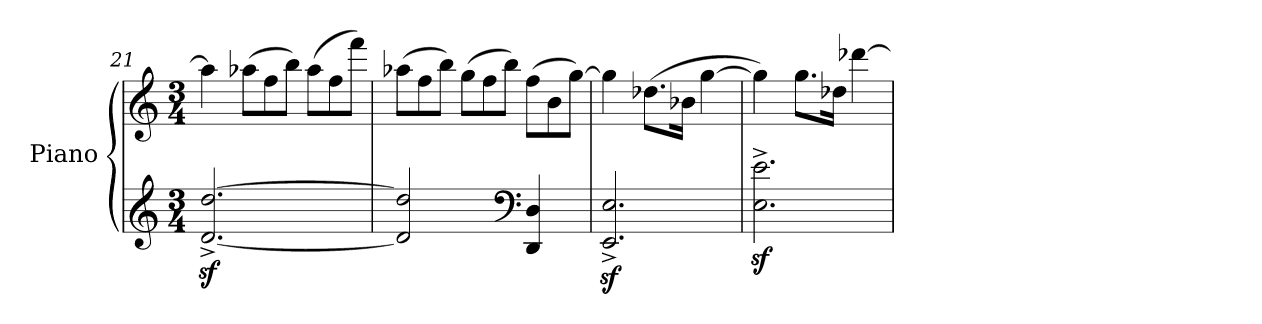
**kern	**kern
*part1	*part1
*staff2	*staff1
*I"Piano	*
*I'Pno.	*
!!LO:LB:g=z
*clefG2	*clefG2
*k[]	*k[]
*M3/4	*M3/4
=21	=21
[2.d/z<^ [2.dd/z<^	4aa-\]
*	*Xtuplet
.	(>12aa-X\L
.	12ff\
.	12bb\J)
.	(>12aa-\L
.	12ff\
.	12fff\J)
!!LO:PB:g=z
=22	=22
2d/] 2dd/]	(>12aa-X\L
.	12ff\
.	12bb\J)
.	(>12gg\L
.	12ff\
.	12bb\J)
*clefF4	*
4DD/ 4D/	(>12ff\L
.	12b\
.	[12gg\J)
=23	=23
2.EE/z<^ 2.E/z<^	4gg\]
.	(>8.dd-X\L
.	16b-X\Jk
.	[4gg\
=24	=24
2.E\z<^ 2.e\z<^	4gg\])
.	8.gg\L
.	16dd-X\Jk
.	[4ddd-X\
=	=
*-	*-
